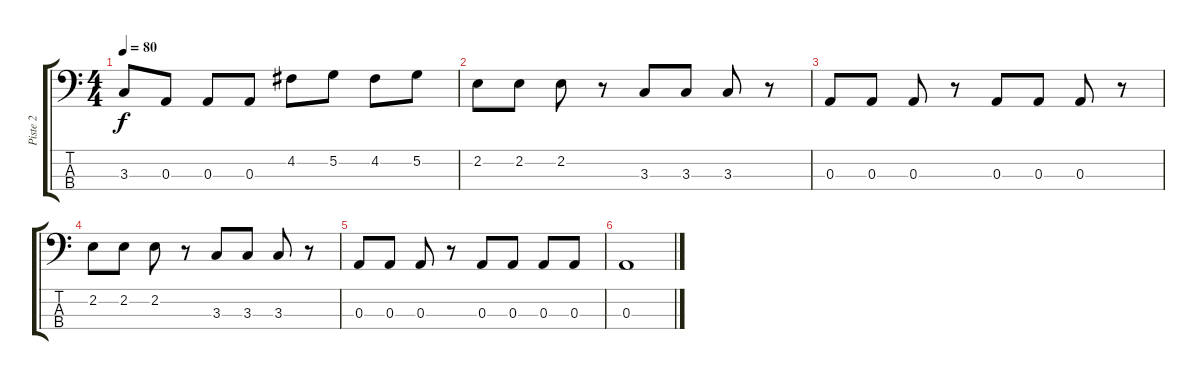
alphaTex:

\track ("Piste 2" "Piste 2") {instrument electricbassfinger}
\staff {score tabs}
\tuning (G2 D2 A1 E1) {hide}
\ts (4 4)
\tempo 80
\clef f4
\ks c
3.3.8{dy f} 0.3.8 0.3.8 0.3.8 4.2.8 5.2.8 4.2.8 5.2.8 |
2.2.8 2.2.8 2.2.8 r.8 3.3.8 3.3.8 3.3.8 r.8 |
0.3.8 0.3.8 0.3.8 r.8 0.3.8 0.3.8 0.3.8 r.8 |
2.2.8 2.2.8 2.2.8 r.8 3.3.8 3.3.8 3.3.8 r.8 |
0.3.8 0.3.8 0.3.8 r.8 0.3.8 0.3.8 0.3.8 0.3.8 |
0.3.1
